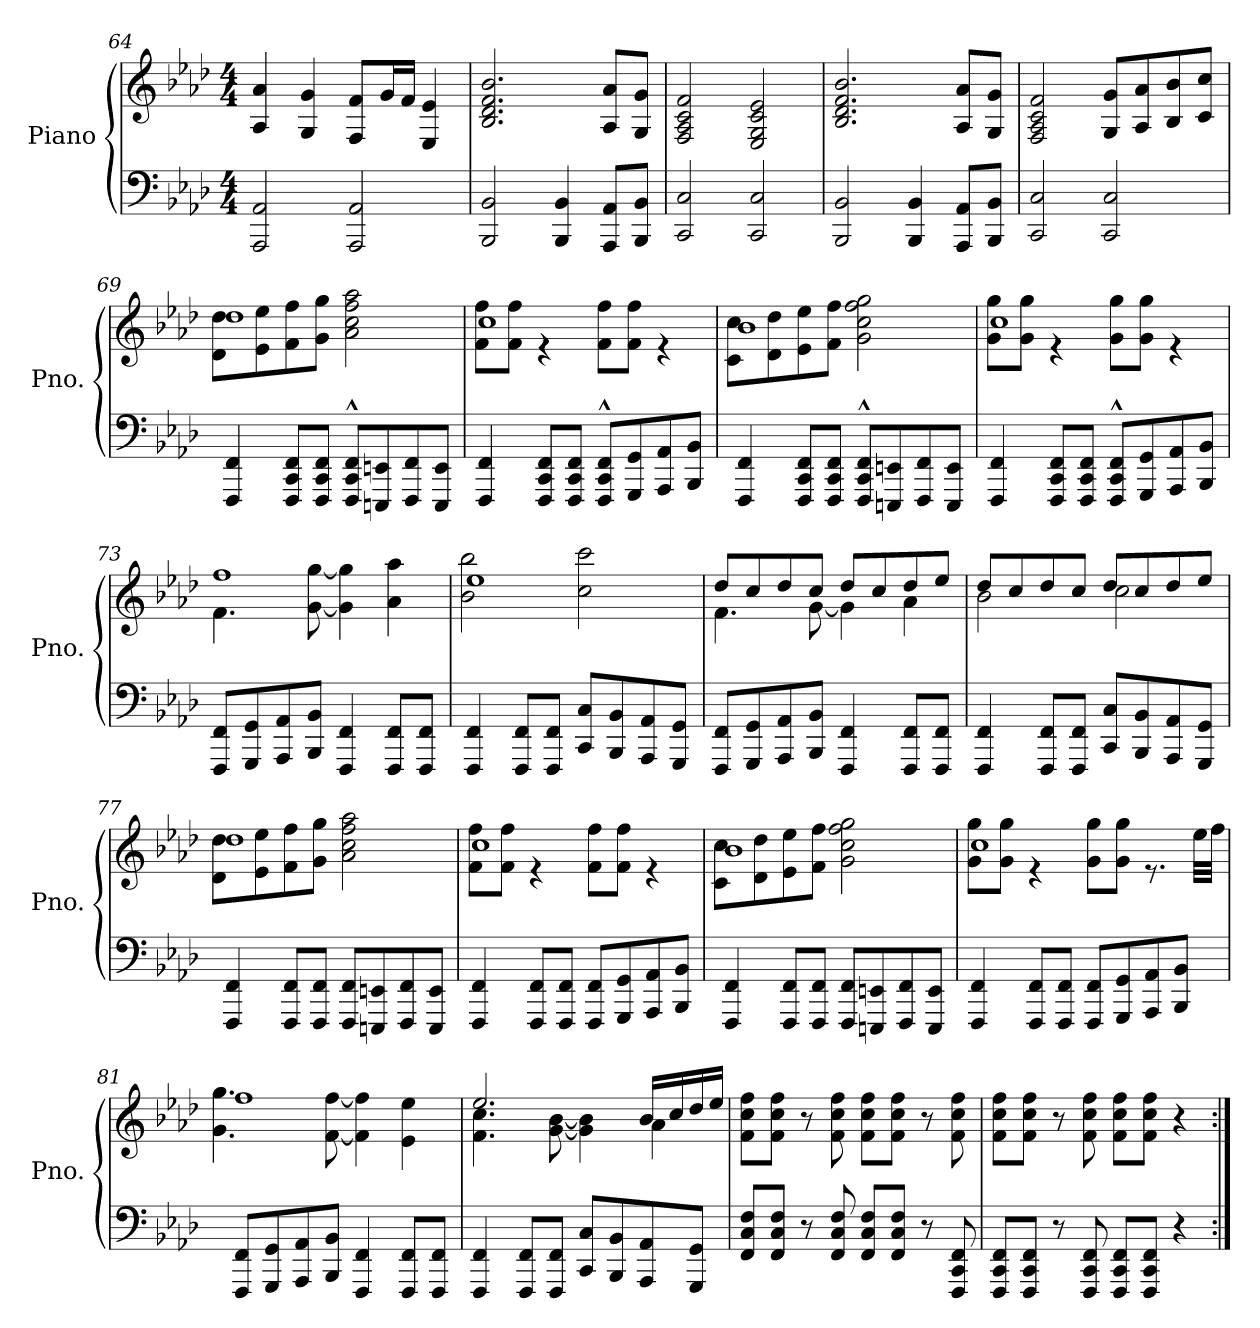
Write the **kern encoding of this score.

**kern	**kern
*part1	*part1
*staff2	*staff1
*I"Piano	*
*I'Pno.	*
*clefF4	*clefG2
*k[b-e-a-d-]	*k[b-e-a-d-]
*M4/4	*M4/4
=64	=64
2AAA-/ 2AA-/	4A-/ 4a-/
.	4G/ 4g/
2AAA-/ 2AA-/	8F/ 8f/L
.	16g/L
.	16f/JJ
.	4E-/ 4e-/
=65	=65
2BBB-/ 2BB-/	2.B-/ 2.d-/ 2.f/ 2.b-/
4BBB-/ 4BB-/	.
8AAA-/ 8AA-/L	8A-/ 8a-/L
8BBB-/ 8BB-/J	8G/ 8g/J
=66	=66
2CC/ 2C/	2F/ 2A-/ 2c/ 2f/
2CC/ 2C/	2E-/ 2G/ 2c/ 2e-/
=67	=67
2BBB-/ 2BB-/	2.B-/ 2.d-/ 2.f/ 2.b-/
4BBB-/ 4BB-/	.
8AAA-/ 8AA-/L	8A-/ 8a-/L
8BBB-/ 8BB-/J	8G/ 8g/J
=68	=68
2CC/ 2C/	2F/ 2A-/ 2c/ 2f/
2CC/ 2C/	8G/ 8g/L
.	8A-/ 8a-/
.	8B-/ 8b-/
.	8c/ 8cc/J
!!LO:PB:g=z
=69	=69
*	*^
4FFF/ 4FF/	1dd-	8d-\ 8dd-\L
.	.	8e-\ 8ee-\
8FFF/ 8CC/ 8FF/L	.	8f\ 8ff\
8FFF/ 8CC/ 8FF/J	.	8g\ 8gg\J
8FFF/^^ 8CC/^^ 8FF/^^L	.	2a-\ 2cc\ 2ff\ 2aa-\
8EEEn/ 8EEn/	.	.
8FFF/ 8FF/	.	.
8EEE/ 8EE/J	.	.
=70	=70	=70
4FFF/ 4FF/	1cc	8f\ 8ff\L
.	.	8f\ 8ff\J
8FFF/ 8CC/ 8FF/L	.	4r
8FFF/ 8CC/ 8FF/J	.	.
8FFF/^^ 8CC/^^ 8FF/^^L	.	8f\ 8ff\L
8GGG/ 8GG/	.	8f\ 8ff\J
8AAA-/ 8AA-/	.	4r
8BBB-/ 8BB-/J	.	.
=71	=71	=71
4FFF/ 4FF/	1b-	8c\ 8cc\L
.	.	8d-\ 8dd-\
8FFF/ 8CC/ 8FF/L	.	8e-\ 8ee-\
8FFF/ 8CC/ 8FF/J	.	8f\ 8ff\J
8FFF/^^ 8CC/^^ 8FF/^^L	.	2g\ 2cc\ 2ff\ 2gg\
8EEEn/ 8EEn/	.	.
8FFF/ 8FF/	.	.
8EEE/ 8EE/J	.	.
=72	=72	=72
4FFF/ 4FF/	1cc	8g\ 8gg\L
.	.	8g\ 8gg\J
8FFF/ 8CC/ 8FF/L	.	4r
8FFF/ 8CC/ 8FF/J	.	.
8FFF/^^ 8CC/^^ 8FF/^^L	.	8g\ 8gg\L
8GGG/ 8GG/	.	8g\ 8gg\J
8AAA-/ 8AA-/	.	4r
8BBB-/ 8BB-/J	.	.
!!LO:LB:g=z	!!
=73	=73	=73
8FFF/ 8FF/L	1ff	4.f\
8GGG/ 8GG/	.	.
8AAA-/ 8AA-/	.	.
8BBB-/ 8BB-/J	.	[8g\ [8gg\
4FFF/ 4FF/	.	4g\] 4gg\]
8FFF/ 8FF/L	.	4a-\ 4aa-\
8FFF/ 8FF/J	.	.
=74	=74	=74
4FFF/ 4FF/	1ee-	2b-\ 2bb-\
8FFF/ 8FF/L	.	.
8FFF/ 8FF/J	.	.
8CC/ 8C/L	.	2cc\ 2ccc\
8BBB-/ 8BB-/	.	.
8AAA-/ 8AA-/	.	.
8GGG/ 8GG/J	.	.
=75	=75	=75
8FFF/ 8FF/L	8dd-/L	4.f\
8GGG/ 8GG/	8cc/	.
8AAA-/ 8AA-/	8dd-/	.
8BBB-/ 8BB-/J	8cc/J	[8g\
4FFF/ 4FF/	8dd-/L	4g\]
.	8cc/	.
8FFF/ 8FF/L	8dd-/	4a-\
8FFF/ 8FF/J	8ee-/J	.
=76	=76	=76
4FFF/ 4FF/	8dd-/L	2b-\
.	8cc/	.
8FFF/ 8FF/L	8dd-/	.
8FFF/ 8FF/J	8cc/J	.
8CC/ 8C/L	8dd-/L	2cc\
8BBB-/ 8BB-/	8cc/	.
8AAA-/ 8AA-/	8dd-/	.
8GGG/ 8GG/J	8ee-/J	.
=77	=77	=77
4FFF/ 4FF/	1dd-	8d-\ 8dd-\L
.	.	8e-\ 8ee-\
8FFF/ 8FF/L	.	8f\ 8ff\
8FFF/ 8FF/J	.	8g\ 8gg\J
8FFF/ 8FF/L	.	2a-\ 2cc\ 2ff\ 2aa-\
8EEEn/ 8EEn/	.	.
8FFF/ 8FF/	.	.
8EEE/ 8EE/J	.	.
!!LO:LB:g=z	!!
=78	=78	=78
4FFF/ 4FF/	1cc	8f\ 8ff\L
.	.	8f\ 8ff\J
8FFF/ 8FF/L	.	4r
8FFF/ 8FF/J	.	.
8FFF/ 8FF/L	.	8f\ 8ff\L
8GGG/ 8GG/	.	8f\ 8ff\J
8AAA-/ 8AA-/	.	4r
8BBB-/ 8BB-/J	.	.
=79	=79	=79
4FFF/ 4FF/	1b-	8c\ 8cc\L
.	.	8d-\ 8dd-\
8FFF/ 8FF/L	.	8e-\ 8ee-\
8FFF/ 8FF/J	.	8f\ 8ff\J
8FFF/ 8FF/L	.	2g\ 2cc\ 2ff\ 2gg\
8EEEn/ 8EEn/	.	.
8FFF/ 8FF/	.	.
8EEE/ 8EE/J	.	.
=80	=80	=80
4FFF/ 4FF/	1cc	8g\ 8gg\L
.	.	8g\ 8gg\J
8FFF/ 8FF/L	.	4r
8FFF/ 8FF/J	.	.
8FFF/ 8FF/L	.	8g\ 8gg\L
8GGG/ 8GG/	.	8g\ 8gg\J
8AAA-/ 8AA-/	.	8.r
8BBB-/ 8BB-/J	.	.
.	.	32ee-\LLL
.	.	32ff\JJJ
=81	=81	=81
8FFF/ 8FF/L	1ff	4.g\ 4.gg\
8GGG/ 8GG/	.	.
8AAA-/ 8AA-/	.	.
8BBB-/ 8BB-/J	.	[8f\ [8ff\
4FFF/ 4FF/	.	4f\] 4ff\]
8FFF/ 8FF/L	.	4e-\ 4ee-\
8FFF/ 8FF/J	.	.
!!LO:LB:g=z	!!
=82	=82	=82
4FFF/ 4FF/	2.ee-/	4.f\ 4.cc\
8FFF/ 8FF/L	.	.
8FFF/ 8FF/J	.	[8g\ [8b-\
8CC/ 8C/L	.	4g\] 4b-\]
8BBB-/ 8BB-/	.	.
8AAA-/ 8AA-/	16b-/LL	4a-\
.	16cc/	.
8GGG/ 8GG/J	16dd-/	.
.	16ee-/JJ	.
*	*v	*v
=83	=83
8FF/ 8C/ 8F/L	8f\ 8cc\ 8ff\L
8FF/ 8C/ 8F/J	8f\ 8cc\ 8ff\J
8r	8r
8FF/ 8C/ 8F/	8f\ 8cc\ 8ff\
8FF/ 8C/ 8F/L	8f\ 8cc\ 8ff\L
8FF/ 8C/ 8F/J	8f\ 8cc\ 8ff\J
8r	8r
8FFF/ 8CC/ 8FF/	8f\ 8cc\ 8ff\
=84	=84
8FFF/ 8CC/ 8FF/L	8f\ 8cc\ 8ff\L
8FFF/ 8CC/ 8FF/J	8f\ 8cc\ 8ff\J
8r	8r
8FFF/ 8CC/ 8FF/	8f\ 8cc\ 8ff\
8FFF/ 8CC/ 8FF/L	8f\ 8cc\ 8ff\L
8FFF/ 8CC/ 8FF/J	8f\ 8cc\ 8ff\J
4r	4r
=:|!	=:|!
*-	*-
